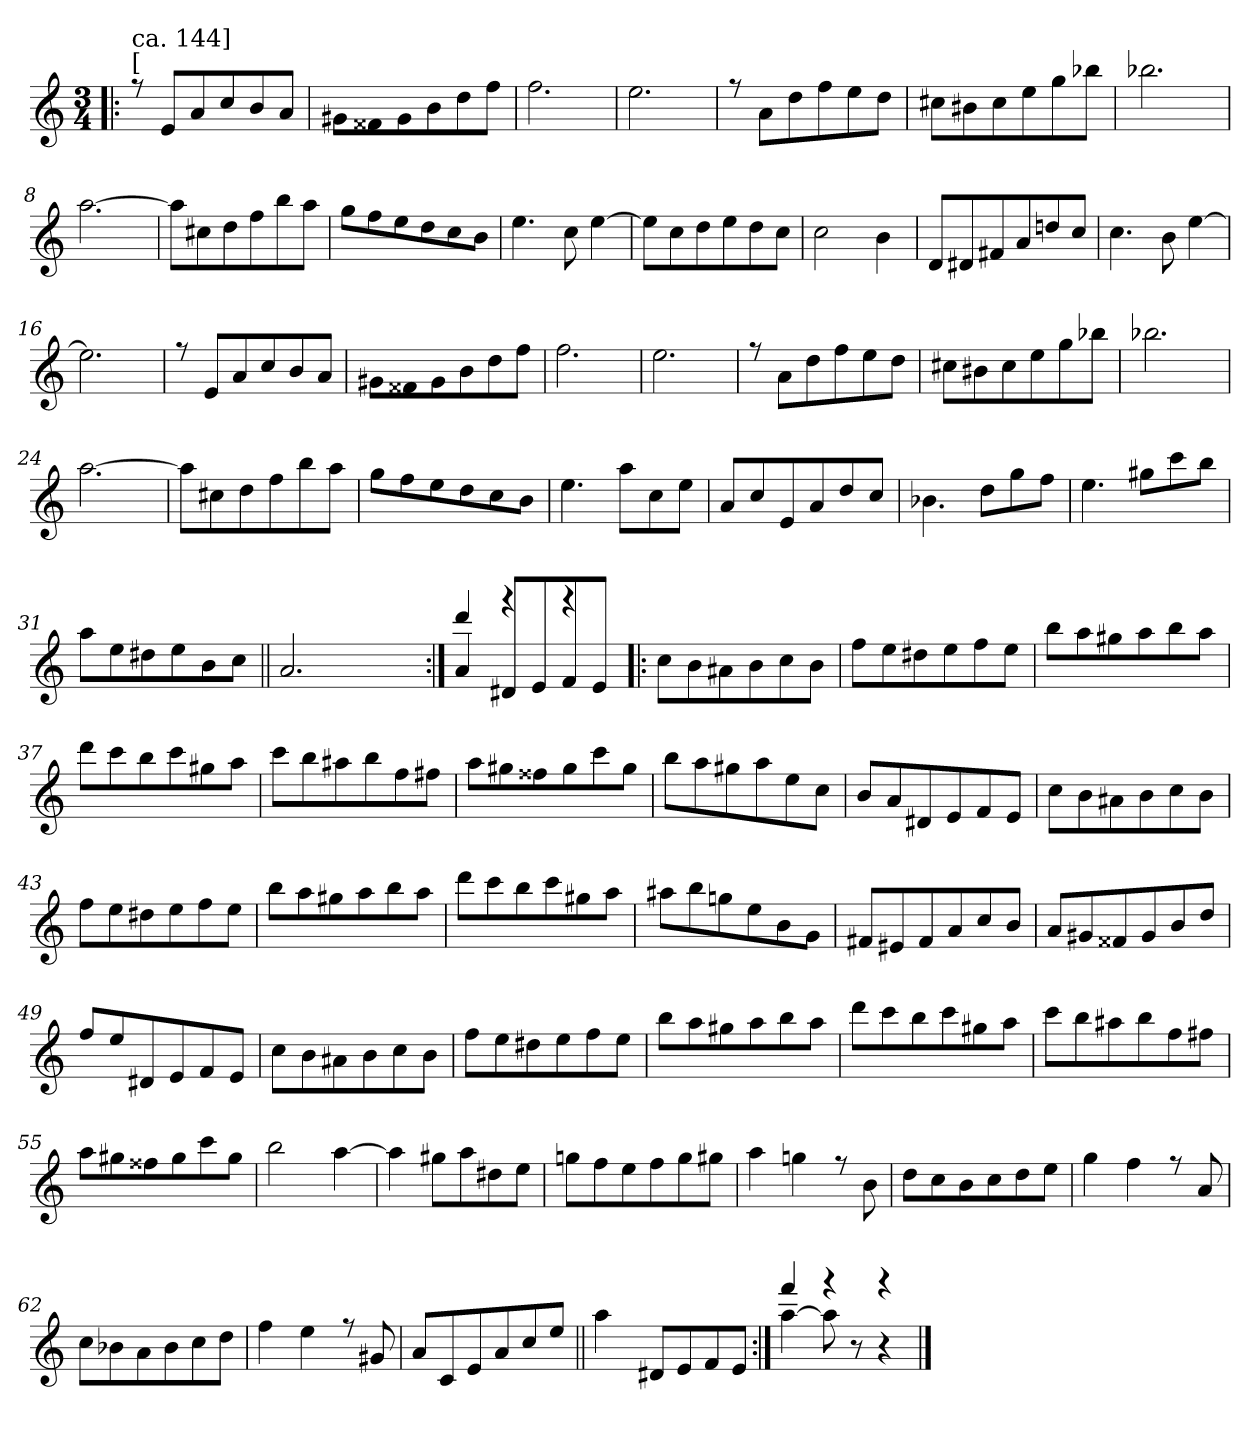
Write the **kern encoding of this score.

**kern
*part1
*staff1
*clefG2
*k[]
*C:
*M3/4
=1!|:
*^
!LO:TX:a:t=[	!
!LO:TX:a:t=ca. 144]	!
8ree	2.ryy
8e/L	.
8a/	.
8cc/	.
8b/	.
8a/J	.
=2	=2
8g#X\L	2.ryy
8f##X\	.
8g#\	.
8b\	.
8dd\	.
8ff\J	.
=3	=3
2.ff\	2.ryy
=4	=4
2.ee\	2.ryy
!!LO:LB:g=z	!!
=5	=5
8ree	2.ryy
8a\L	.
8dd\	.
8ff\	.
8ee\	.
8dd\J	.
=6	=6
8cc#X\L	2.ryy
8b#X\	.
8cc#\	.
8ee\	.
8gg\	.
8bb-X\J	.
=7	=7
2.bb-X\	2.ryy
=8	=8
[<2.aa\	2.ryy
!!LO:LB:g=z	!!
=9	=9
8aa\L]	2.ryy
8cc#X\	.
8dd\	.
8ff\	.
8bb\	.
8aa\J	.
=10	=10
8gg\L	2.ryy
8ff\	.
8ee\	.
8dd\	.
8cc\	.
8b\J	.
=11	=11
4.ee\	2.ryy
8cc\	.
[<4ee\	.
=12	=12
8ee\L]	2.ryy
8cc\	.
8dd\	.
8ee\	.
8dd\	.
8cc\J	.
!!LO:LB:g=z	!!
=13	=13
2cc\	2.ryy
4b\	.
=14	=14
8d/L	2.ryy
8d#X/	.
8f#X/	.
8a/	.
8ddn/	.
8cc/J	.
=15	=15
4.cc\	2.ryy
8b\	.
[<4ee\	.
=16	=16
2.ee\]	2.ryy
!!LO:LB:g=z	!!
=17	=17
8ree	2.ryy
8e/L	.
8a/	.
8cc/	.
8b/	.
8a/J	.
=18	=18
8g#X\L	2.ryy
8f##X\	.
8g#\	.
8b\	.
8dd\	.
8ff\J	.
=19	=19
2.ff\	2.ryy
=20	=20
2.ee\	2.ryy
!!LO:LB:g=z	!!
=21	=21
8ree	2.ryy
8a\L	.
8dd\	.
8ff\	.
8ee\	.
8dd\J	.
=22	=22
8cc#X\L	2.ryy
8b#X\	.
8cc#\	.
8ee\	.
8gg\	.
8bb-X\J	.
=23	=23
2.bb-X\	2.ryy
=24	=24
[<2.aa\	2.ryy
!!LO:LB:g=z	!!
=25	=25
8aa\L]	2.ryy
8cc#X\	.
8dd\	.
8ff\	.
8bb\	.
8aa\J	.
=26	=26
8gg\L	2.ryy
8ff\	.
8ee\	.
8dd\	.
8cc\	.
8b\J	.
=27	=27
4.ee\	2.ryy
8aa\L	.
8cc\	.
8ee\J	.
=28	=28
8a/L	2.ryy
8cc/	.
8e/	.
8a/	.
8dd/	.
8cc/J	.
!!LO:LB:g=z	!!
=29	=29
4.b-X\	2.ryy
8dd\L	.
8gg\	.
8ff\J	.
=30	=30
4.ee\	2.ryy
8gg#X\L	.
8ccc\	.
8bb\J	.
=31	=31
8aa\L	2.ryy
8ee\	.
8dd#X\	.
8ee\	.
8b\	.
8cc\J	.
=32||	=32||
2.a/	8ryy
.	8ryy
.	4ryy
.	4ryy
=33:|!	=33:|!
*	*^
4a/	4ryy	4ddd!/
8d#X/L	4ryy	4rfff
8e/	.	.
8f/	4ryy	4rfff
8e/J	.	.
*	*v	*v
!!LO:PB:g=z
=34!|:	=34!|:
8cc\L	2.ryy
8b\	.
8a#X\	.
8b\	.
8cc\	.
8b\J	.
=35	=35
8ff\L	2.ryy
8ee\	.
8dd#X\	.
8ee\	.
8ff\	.
8ee\J	.
=36	=36
8bb\L	2.ryy
8aa\	.
8gg#X\	.
8aa\	.
8bb\	.
8aa\J	.
=37	=37
8ddd\L	2.ryy
8ccc\	.
8bb\	.
8ccc\	.
8gg#X\	.
8aa\J	.
!!LO:LB:g=z	!!
=38	=38
8ccc\L	2.ryy
8bb\	.
8aa#X\	.
8bb\	.
8ff\	.
8ff#X\J	.
=39	=39
8aa\L	2.ryy
8gg#X\	.
8ff##X\	.
8gg#\	.
8ccc\	.
8gg#\J	.
=40	=40
8bb\L	2.ryy
8aa\	.
8gg#X\	.
8aa\	.
8ee\	.
8cc\J	.
=41	=41
8b/L	2.ryy
8a/	.
8d#X/	.
8e/	.
8f/	.
8e/J	.
!!LO:LB:g=z	!!
=42	=42
8cc\L	2.ryy
8b\	.
8a#X\	.
8b\	.
8cc\	.
8b\J	.
=43	=43
8ff\L	2.ryy
8ee\	.
8dd#X\	.
8ee\	.
8ff\	.
8ee\J	.
=44	=44
8bb\L	2.ryy
8aa\	.
8gg#X\	.
8aa\	.
8bb\	.
8aa\J	.
=45	=45
8ddd\L	2.ryy
8ccc\	.
8bb\	.
8ccc\	.
8gg#X\	.
8aa\J	.
!!LO:LB:g=z	!!
=46	=46
8aa#X\L	2.ryy
8bb\	.
8ggn\	.
8ee\	.
8b\	.
8g\J	.
=47	=47
8f#X/L	2.ryy
8e#X/	.
8f#/	.
8a/	.
8cc/	.
8b/J	.
=48	=48
8a/L	2.ryy
8g#X/	.
8f##X/	.
8g#/	.
8b/	.
8dd/J	.
=49	=49
8ff/L	2.ryy
8ee/	.
8d#X/	.
8e/	.
8f/	.
8e/J	.
!!LO:LB:g=z	!!
=50	=50
8cc\L	2.ryy
8b\	.
8a#X\	.
8b\	.
8cc\	.
8b\J	.
=51	=51
8ff\L	2.ryy
8ee\	.
8dd#X\	.
8ee\	.
8ff\	.
8ee\J	.
=52	=52
8bb\L	2.ryy
8aa\	.
8gg#X\	.
8aa\	.
8bb\	.
8aa\J	.
=53	=53
8ddd\L	2.ryy
8ccc\	.
8bb\	.
8ccc\	.
8gg#X\	.
8aa\J	.
!!LO:LB:g=z	!!
=54	=54
8ccc\L	2.ryy
8bb\	.
8aa#X\	.
8bb\	.
8ff\	.
8ff#X\J	.
=55	=55
8aa\L	2.ryy
8gg#X\	.
8ff##X\	.
8gg#\	.
8ccc\	.
8gg#\J	.
=56	=56
2bb\	2.ryy
[<4aa\	.
=57	=57
4aa\]	2.ryy
8gg#X\L	.
8aa\	.
8dd#X\	.
8ee\J	.
!!LO:LB:g=z	!!
=58	=58
8ggn\L	2.ryy
8ff\	.
8ee\	.
8ff\	.
8gg\	.
8gg#X\J	.
=59	=59
4aa\	2.ryy
4ggn\	.
8ree	.
8b\	.
=60	=60
8dd\L	2.ryy
8cc\	.
8b\	.
8cc\	.
8dd\	.
8ee\J	.
=61	=61
4gg\	2.ryy
4ff\	.
8ree	.
8a/	.
=62	=62
8cc\L	2.ryy
8b-X\	.
8a\	.
8b-\	.
8cc\	.
8dd\J	.
!!LO:LB:g=z	!!
=63	=63
4ff\	2.ryy
4ee\	.
8ree	.
8g#X/	.
=64	=64
8a/L	2.ryy
8c/	.
8e/	.
8a/	.
8cc/	.
8ee/J	.
=65||	=65||
4aa\	8ryy
.	8ryy
8d#X/L	4ryy
8e/	.
8f/	4ryy
8e/J	.
=66:|!	=66:|!
*	*^
[>4aa\	2.ryy	4fff!/
8aa\]	.	4rggg
8r	.	.
4r	.	4rggg
*v	*v	*v
==
*-
